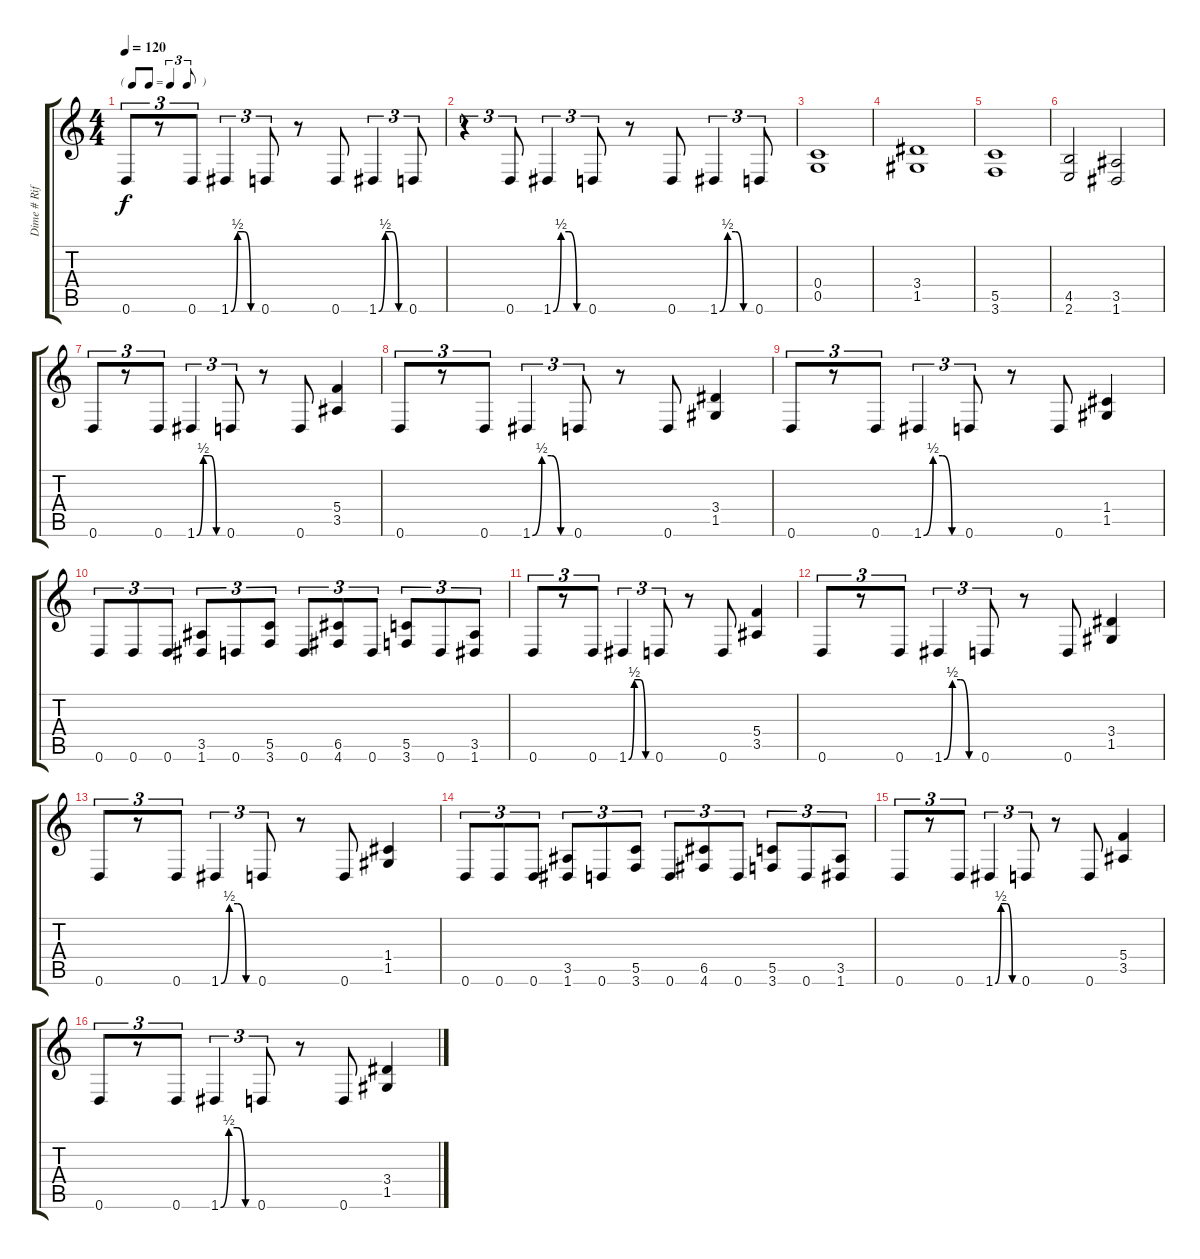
\track ("Dime # Riff" "Dime # Rif") {instrument distortionguitar}
\staff {score tabs}
\tuning (D4 A3 F3 C3 G2 D2) {hide}
\ts (4 4)
\tf triplet8th
\tempo 120
\clef g2
\ks c
0.6.8{tu (3 2) dy f} r.8{tu (3 2)} 0.6.8{tu (3 2)} 1.6{be (custom 0 0 15 2 30 2 45 0 60 0)}.4{tu (3 2)} 0.6.8{tu (3 2)} r.8 0.6.8 1.6{be (custom 0 0 15 2 30 2 45 0 60 0)}.4{tu (3 2)} 0.6.8{tu (3 2)} |
r.4{tu (3 2)} 0.6.8{tu (3 2)} 1.6{be (custom 0 0 15 2 30 2 45 0 60 0)}.4{tu (3 2)} 0.6.8{tu (3 2)} r.8 0.6.8 1.6{be (custom 0 0 15 2 30 2 45 0 60 0)}.4{tu (3 2)} 0.6.8{tu (3 2)} |
(0.4 0.5).1 |
(3.4 1.5).1 |
(5.5 3.6).1 |
(4.5 2.6).2 (3.5 1.6).2 |
0.6.8{tu (3 2)} r.8{tu (3 2)} 0.6.8{tu (3 2)} 1.6{be (custom 0 0 15 2 30 2 45 0 60 0)}.4{tu (3 2)} 0.6.8{tu (3 2)} r.8 0.6.8 (5.4 3.5).4 |
0.6.8{tu (3 2)} r.8{tu (3 2)} 0.6.8{tu (3 2)} 1.6{be (custom 0 0 15 2 30 2 45 0 60 0)}.4{tu (3 2)} 0.6.8{tu (3 2)} r.8 0.6.8 (3.4 1.5).4 |
0.6.8{tu (3 2)} r.8{tu (3 2)} 0.6.8{tu (3 2)} 1.6{be (custom 0 0 15 2 30 2 45 0 60 0)}.4{tu (3 2)} 0.6.8{tu (3 2)} r.8 0.6.8 (1.4 1.5).4 |
0.6.8{tu (3 2)} 0.6.8{tu (3 2)} 0.6.8{tu (3 2)} (3.5 1.6).8{tu (3 2)} 0.6.8{tu (3 2)} (5.5 3.6).8{tu (3 2)} 0.6.8{tu (3 2)} (6.5 4.6).8{tu (3 2)} 0.6.8{tu (3 2)} (5.5 3.6).8{tu (3 2)} 0.6.8{tu (3 2)} (3.5 1.6).8{tu (3 2)} |
0.6.8{tu (3 2)} r.8{tu (3 2)} 0.6.8{tu (3 2)} 1.6{be (custom 0 0 15 2 30 2 45 0 60 0)}.4{tu (3 2)} 0.6.8{tu (3 2)} r.8 0.6.8 (5.4 3.5).4 |
0.6.8{tu (3 2)} r.8{tu (3 2)} 0.6.8{tu (3 2)} 1.6{be (custom 0 0 15 2 30 2 45 0 60 0)}.4{tu (3 2)} 0.6.8{tu (3 2)} r.8 0.6.8 (3.4 1.5).4 |
0.6.8{tu (3 2)} r.8{tu (3 2)} 0.6.8{tu (3 2)} 1.6{be (custom 0 0 15 2 30 2 45 0 60 0)}.4{tu (3 2)} 0.6.8{tu (3 2)} r.8 0.6.8 (1.4 1.5).4 |
0.6.8{tu (3 2)} 0.6.8{tu (3 2)} 0.6.8{tu (3 2)} (3.5 1.6).8{tu (3 2)} 0.6.8{tu (3 2)} (5.5 3.6).8{tu (3 2)} 0.6.8{tu (3 2)} (6.5 4.6).8{tu (3 2)} 0.6.8{tu (3 2)} (5.5 3.6).8{tu (3 2)} 0.6.8{tu (3 2)} (3.5 1.6).8{tu (3 2)} |
0.6.8{tu (3 2)} r.8{tu (3 2)} 0.6.8{tu (3 2)} 1.6{be (custom 0 0 15 2 30 2 45 0 60 0)}.4{tu (3 2)} 0.6.8{tu (3 2)} r.8 0.6.8 (5.4 3.5).4 |
0.6.8{tu (3 2)} r.8{tu (3 2)} 0.6.8{tu (3 2)} 1.6{be (custom 0 0 15 2 30 2 45 0 60 0)}.4{tu (3 2)} 0.6.8{tu (3 2)} r.8 0.6.8 (3.4 1.5).4
